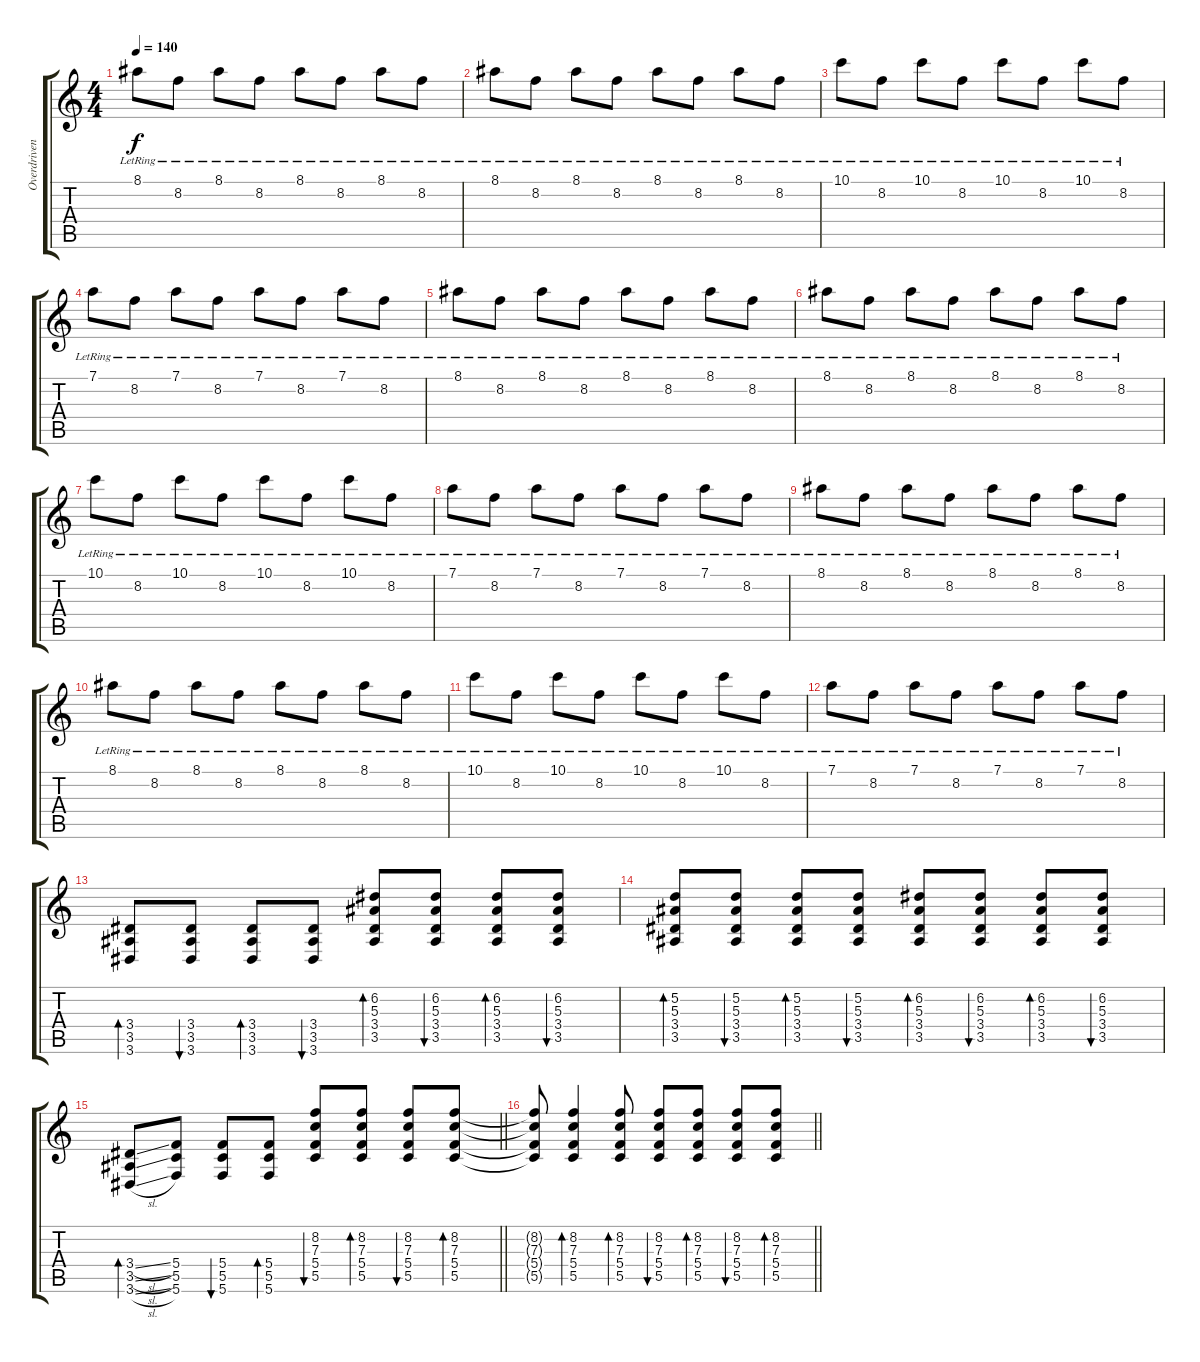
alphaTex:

\track ("Overdriven" "Overdriven") {instrument overdrivenguitar}
\staff {score tabs}
\tuning (D4 A3 F3 C3 G2 C2) {hide}
\ts (4 4)
\tempo 140
\clef g2
\ks c
8.1{lr}.8{dy f} 8.2{lr}.8 8.1{lr}.8 8.2{lr}.8 8.1{lr}.8 8.2{lr}.8 8.1{lr}.8 8.2{lr}.8 |
8.1{lr}.8 8.2{lr}.8 8.1{lr}.8 8.2{lr}.8 8.1{lr}.8 8.2{lr}.8 8.1{lr}.8 8.2{lr}.8 |
10.1{lr}.8 8.2{lr}.8 10.1{lr}.8 8.2{lr}.8 10.1{lr}.8 8.2{lr}.8 10.1{lr}.8 8.2{lr}.8 |
7.1{lr}.8 8.2{lr}.8 7.1{lr}.8 8.2{lr}.8 7.1{lr}.8 8.2{lr}.8 7.1{lr}.8 8.2{lr}.8 |
8.1{lr}.8 8.2{lr}.8 8.1{lr}.8 8.2{lr}.8 8.1{lr}.8 8.2{lr}.8 8.1{lr}.8 8.2{lr}.8 |
8.1{lr}.8 8.2{lr}.8 8.1{lr}.8 8.2{lr}.8 8.1{lr}.8 8.2{lr}.8 8.1{lr}.8 8.2{lr}.8 |
10.1{lr}.8 8.2{lr}.8 10.1{lr}.8 8.2{lr}.8 10.1{lr}.8 8.2{lr}.8 10.1{lr}.8 8.2{lr}.8 |
7.1{lr}.8 8.2{lr}.8 7.1{lr}.8 8.2{lr}.8 7.1{lr}.8 8.2{lr}.8 7.1{lr}.8 8.2{lr}.8 |
8.1{lr}.8 8.2{lr}.8 8.1{lr}.8 8.2{lr}.8 8.1{lr}.8 8.2{lr}.8 8.1{lr}.8 8.2{lr}.8 |
8.1{lr}.8 8.2{lr}.8 8.1{lr}.8 8.2{lr}.8 8.1{lr}.8 8.2{lr}.8 8.1{lr}.8 8.2{lr}.8 |
10.1{lr}.8 8.2{lr}.8 10.1{lr}.8 8.2{lr}.8 10.1{lr}.8 8.2{lr}.8 10.1{lr}.8 8.2{lr}.8 |
7.1{lr}.8 8.2{lr}.8 7.1{lr}.8 8.2{lr}.8 7.1{lr}.8 8.2{lr}.8 7.1{lr}.8 8.2{lr}.8 |
(3.4 3.5 3.6).8{bd 60} (3.4 3.5 3.6).8{bu 60} (3.4 3.5 3.6).8{bd 60} (3.4 3.5 3.6).8{bu 60} (6.2 5.3 3.4 3.5).8{bd 60} (6.2 5.3 3.4 3.5).8{bu 60} (6.2 5.3 3.4 3.5).8{bd 60} (6.2 5.3 3.4 3.5).8{bu 60} |
(5.2 5.3 3.4 3.5).8{bd 60} (5.2 5.3 3.4 3.5).8{bu 60} (5.2 5.3 3.4 3.5).8{bd 60} (5.2 5.3 3.4 3.5).8{bu 60} (6.2 5.3 3.4 3.5).8{bd 60} (6.2 5.3 3.4 3.5).8{bu 60} (6.2 5.3 3.4 3.5).8{bd 60} (6.2 5.3 3.4 3.5).8{bu 60} |
\barLineRight lightlight
(3.4{sl} 3.5{sl} 3.6{sl}).8{bd 60} (5.4 5.5 5.6).8 (5.4 5.5 5.6).8{bu 60} (5.4 5.5 5.6).8{bd 60} (8.2 7.3 5.4 5.5).8{bu 60} (8.2 7.3 5.4 5.5).8{bd 60} (8.2 7.3 5.4 5.5).8{bu 60} (8.2 7.3 5.4 5.5).8{bd 60} |
\barLineRight lightlight
(8.2{t} 7.3{t} 5.4{t} 5.5{t}).8 (8.2 7.3 5.4 5.5).4{bd 120} (8.2 7.3 5.4 5.5).8{bd 120} (8.2 7.3 5.4 5.5).8{bu 120} (8.2 7.3 5.4 5.5).8{bd 120} (8.2 7.3 5.4 5.5).8{bu 120} (8.2 7.3 5.4 5.5).8{bd 120}
